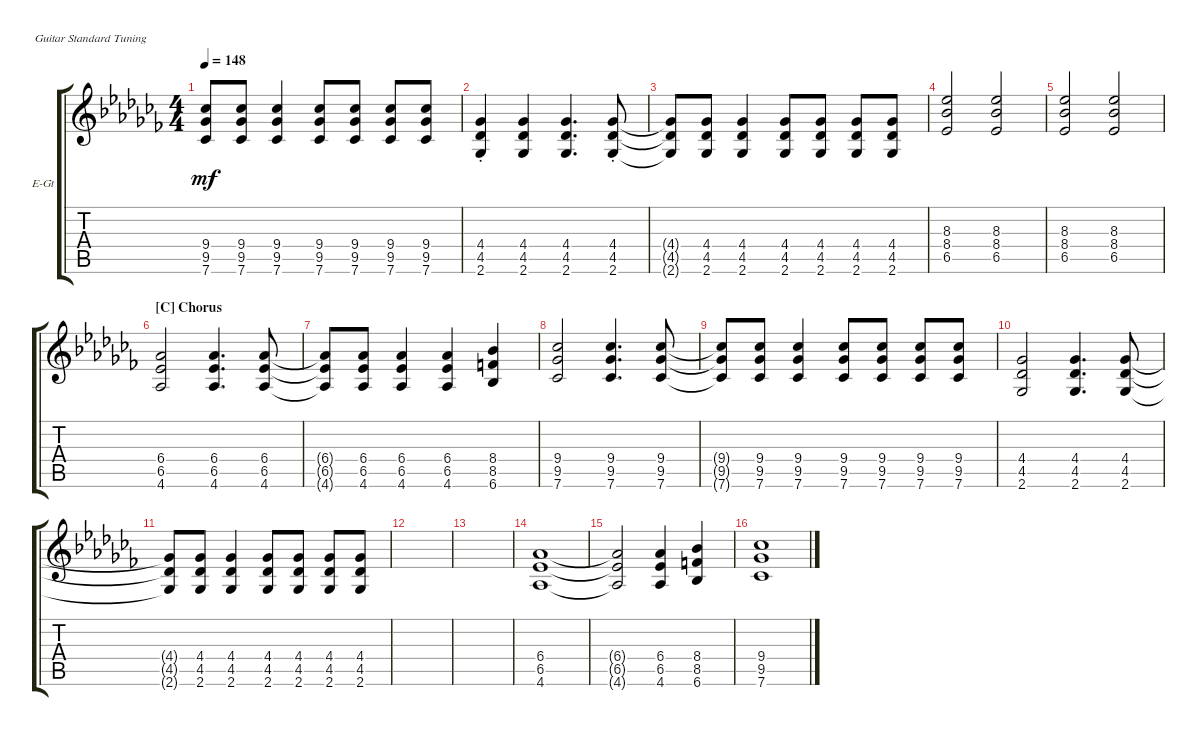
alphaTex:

\defaultSystemsLayout 4
\bracketExtendMode groupsimilarinstruments
\firstSystemTrackNameOrientation horizontal
\otherSystemsTrackNameOrientation horizontal
\track ("Electric Guitar (Drive)" "E-Gt") {instrument overdrivenguitar}
\staff {score tabs}
\tuning (E4 B3 G3 D3 A2 E2)
\ts (4 4)
\tempo 148
\clef g2
\ks abminor
(9.4{t} 9.5{t} 7.6{t}).8{dy mf} (9.4 9.5 7.6).8 (9.4 9.5 7.6).4 (9.4 9.5 7.6).8 (9.4 9.5 7.6).8 (9.4 9.5 7.6).8 (9.4 9.5 7.6).8 |
(2.6{st} 4.5{st} 4.4{st}).4 (2.6 4.5 4.4).4 (2.6 4.5 4.4).4{d} (2.6{st} 4.5{st} 4.4{st}).8 |
(2.6{t} 4.5{t} 4.4{t}).8 (2.6 4.5 4.4).8 (2.6 4.5 4.4).4 (2.6 4.5 4.4).8 (2.6 4.5 4.4).8 (2.6 4.5 4.4).8 (2.6 4.5 4.4).8 |
(6.5 8.4 8.3).2 (6.5 8.4 8.3).2 |
(6.5 8.4 8.3).2 (6.5 8.4 8.3).2 |
\section ("C" "Chorus")
(4.6 6.5 6.4).2 (4.6 6.5 6.4).4{d} (4.6 6.5 6.4).8 |
(4.6{t} 6.5{t} 6.4{t}).8 (4.6 6.5 6.4).8 (4.6 6.5 6.4).4 (4.6 6.5 6.4).4 (6.6 8.5 8.4).4 |
(7.6 9.5 9.4).2 (7.6 9.5 9.4).4{d} (7.6 9.5 9.4).8 |
(9.4{t} 9.5{t} 7.6{t}).8 (9.4 9.5 7.6).8 (9.4 9.5 7.6).4 (9.4 9.5 7.6).8 (9.4 9.5 7.6).8 (9.4 9.5 7.6).8 (9.4 9.5 7.6).8 |
(2.6 4.5 4.4).2 (2.6 4.5 4.4).4{d} (2.6 4.5 4.4).8 |
(2.6{t} 4.5{t} 4.4{t}).8 (2.6 4.5 4.4).8 (2.6 4.5 4.4).4 (2.6 4.5 4.4).8 (2.6 4.5 4.4).8 (2.6 4.5 4.4).8 (2.6 4.5 4.4).8 |
|
|
(4.6 6.5 6.4).1 |
(4.6{t} 6.5{t} 6.4{t}).2 (4.6 6.5 6.4).4 (6.6 8.5 8.4).4 |
(7.6 9.5 9.4).1
